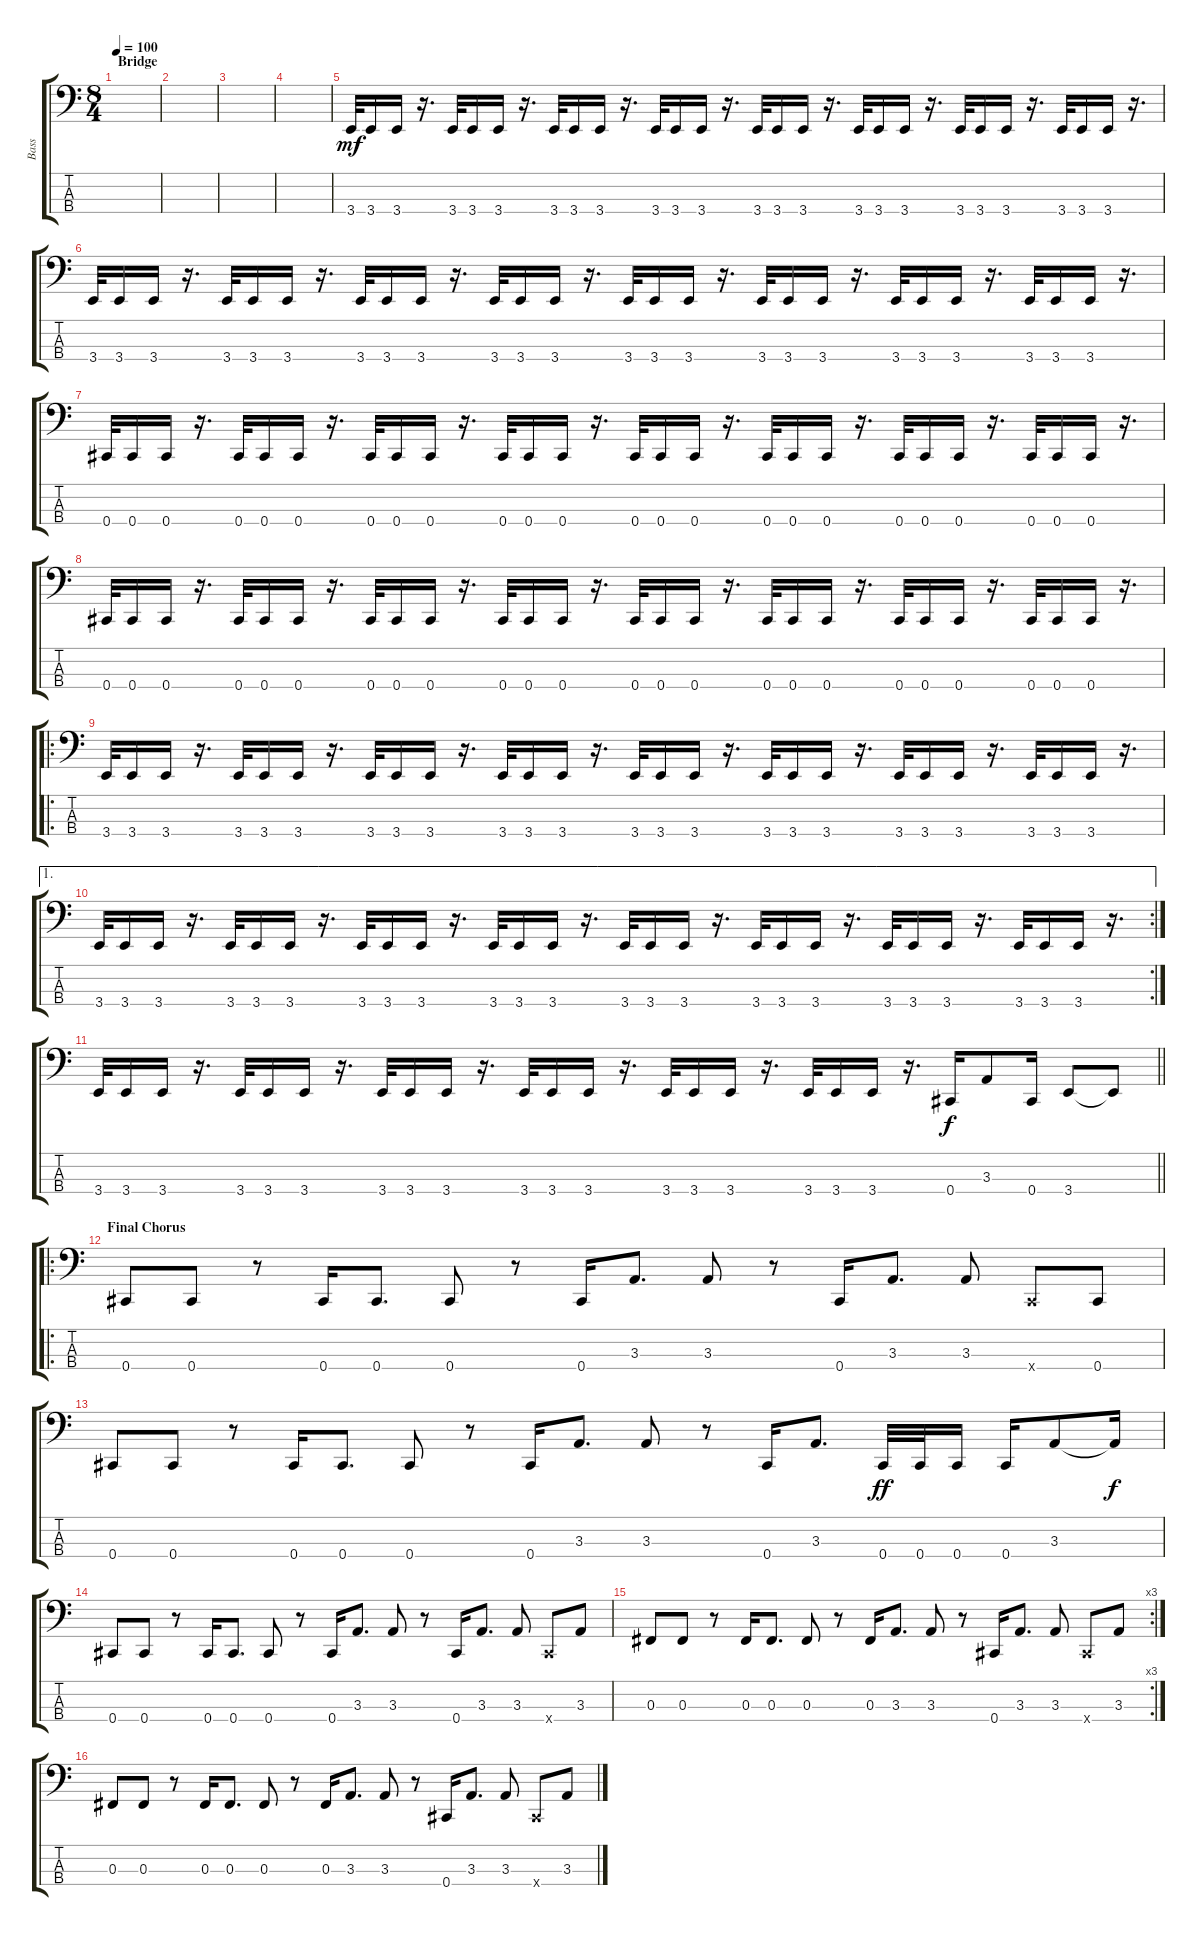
\track ("Bass" "Bass") {instrument synthbass1}
\staff {score tabs}
\tuning (E2 B1 Gb1 Db1) {hide}
\ts (8 4)
\section ("" "Bridge")
\tempo 100
\clef f4
\ks c
|
|
|
|
3.4.32{dy mf volume 12 instrument electricbasspick} 3.4.16 3.4.16 r.16{d} 3.4.32 3.4.16 3.4.16 r.16{d} 3.4.32 3.4.16 3.4.16 r.16{d} 3.4.32 3.4.16 3.4.16 r.16{d} 3.4.32 3.4.16 3.4.16 r.16{d} 3.4.32 3.4.16 3.4.16 r.16{d} 3.4.32 3.4.16 3.4.16 r.16{d} 3.4.32 3.4.16 3.4.16 r.16{d} |
3.4.32 3.4.16 3.4.16 r.16{d} 3.4.32 3.4.16 3.4.16 r.16{d} 3.4.32 3.4.16 3.4.16 r.16{d} 3.4.32 3.4.16 3.4.16 r.16{d} 3.4.32 3.4.16 3.4.16 r.16{d} 3.4.32 3.4.16 3.4.16 r.16{d} 3.4.32 3.4.16 3.4.16 r.16{d} 3.4.32 3.4.16 3.4.16 r.16{d} |
0.4.32 0.4.16 0.4.16 r.16{d} 0.4.32 0.4.16 0.4.16 r.16{d} 0.4.32 0.4.16 0.4.16 r.16{d} 0.4.32 0.4.16 0.4.16 r.16{d} 0.4.32 0.4.16 0.4.16 r.16{d} 0.4.32 0.4.16 0.4.16 r.16{d} 0.4.32 0.4.16 0.4.16 r.16{d} 0.4.32 0.4.16 0.4.16 r.16{d} |
0.4.32 0.4.16 0.4.16 r.16{d} 0.4.32 0.4.16 0.4.16 r.16{d} 0.4.32 0.4.16 0.4.16 r.16{d} 0.4.32 0.4.16 0.4.16 r.16{d} 0.4.32 0.4.16 0.4.16 r.16{d} 0.4.32 0.4.16 0.4.16 r.16{d} 0.4.32 0.4.16 0.4.16 r.16{d} 0.4.32 0.4.16 0.4.16 r.16{d} |
\ro
3.4.32{volume 12 instrument electricbasspick} 3.4.16 3.4.16 r.16{d} 3.4.32 3.4.16 3.4.16 r.16{d} 3.4.32 3.4.16 3.4.16 r.16{d} 3.4.32 3.4.16 3.4.16 r.16{d} 3.4.32 3.4.16 3.4.16 r.16{d} 3.4.32 3.4.16 3.4.16 r.16{d} 3.4.32 3.4.16 3.4.16 r.16{d} 3.4.32 3.4.16 3.4.16 r.16{d} |
\ae 1
\rc 2
3.4.32 3.4.16 3.4.16 r.16{d} 3.4.32 3.4.16 3.4.16 r.16{d} 3.4.32 3.4.16 3.4.16 r.16{d} 3.4.32 3.4.16 3.4.16 r.16{d} 3.4.32 3.4.16 3.4.16 r.16{d} 3.4.32 3.4.16 3.4.16 r.16{d} 3.4.32 3.4.16 3.4.16 r.16{d} 3.4.32 3.4.16 3.4.16 r.16{d} |
\barLineRight lightlight
3.4.32 3.4.16 3.4.16 r.16{d} 3.4.32 3.4.16 3.4.16 r.16{d} 3.4.32 3.4.16 3.4.16 r.16{d} 3.4.32 3.4.16 3.4.16 r.16{d} 3.4.32 3.4.16 3.4.16 r.16{d} 3.4.32 3.4.16 3.4.16 r.16{d} 0.4.16{dy f} 3.3.8 0.4.16 3.4.8 3.4{t}.8 |
\ro
\section ("" "Final Chorus")
0.4.8 0.4.8 r.8 0.4.16 0.4.8{d} 0.4.8 r.8 0.4.16 3.3.8{d} 3.3.8 r.8 0.4.16 3.3.8{d} 3.3.8 0.4{x}.8 0.4.8 |
0.4.8 0.4.8 r.8 0.4.16 0.4.8{d} 0.4.8 r.8 0.4.16 3.3.8{d} 3.3.8 r.8 0.4.16 3.3.8{d} 0.4.32{dy ff} 0.4.32 0.4.16 0.4.16 3.3.8 3.3{t}.16{dy f} |
0.4.8 0.4.8 r.8 0.4.16 0.4.8{d} 0.4.8 r.8 0.4.16 3.3.8{d} 3.3.8 r.8 0.4.16 3.3.8{d} 3.3.8 0.4{x}.8 3.3.8 |
\rc 3
0.3.8 0.3.8 r.8 0.3.16 0.3.8{d} 0.3.8 r.8 0.3.16 3.3.8{d} 3.3.8 r.8 0.4.16 3.3.8{d} 3.3.8 0.4{x}.8 3.3.8 |
0.3.8 0.3.8 r.8 0.3.16 0.3.8{d} 0.3.8 r.8 0.3.16 3.3.8{d} 3.3.8 r.8 0.4.16 3.3.8{d} 3.3.8 0.4{x}.8 3.3.8
